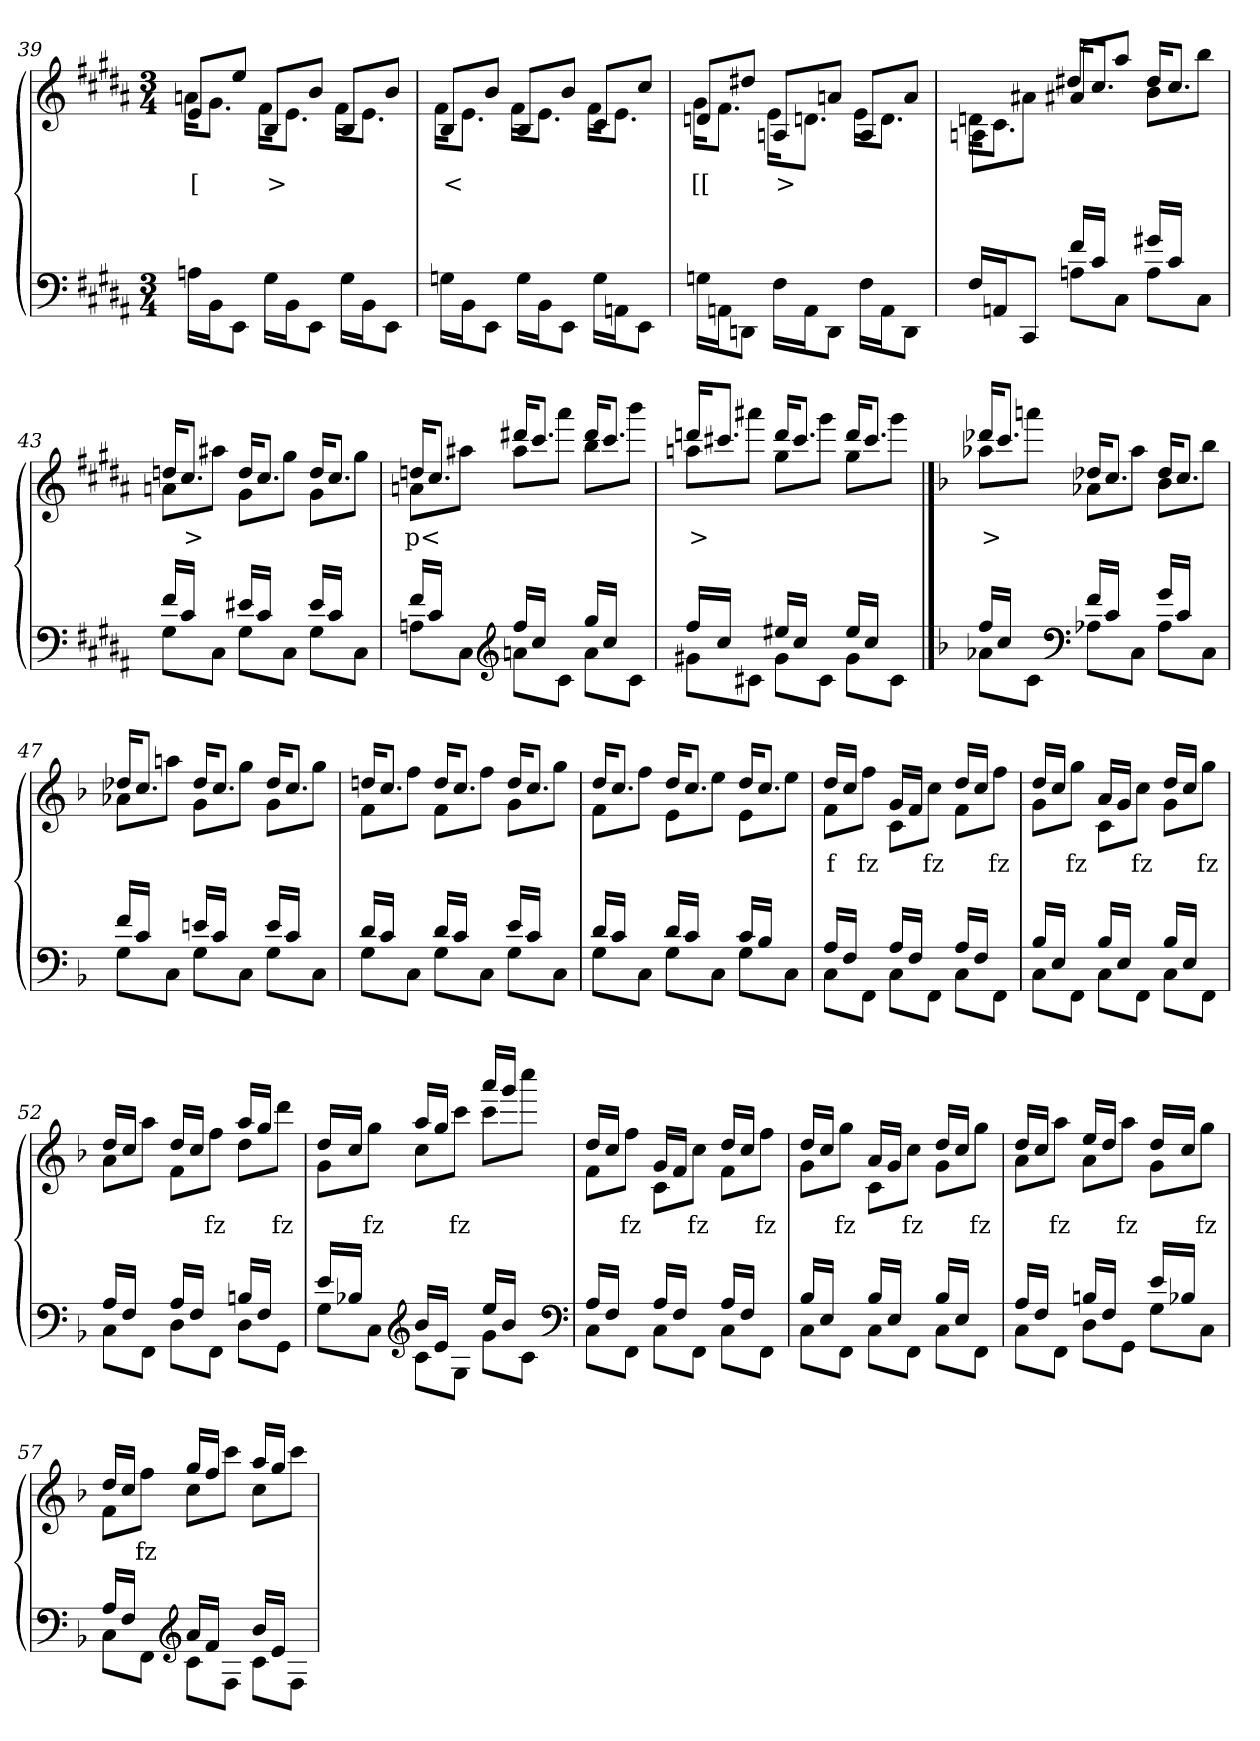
**kern	**kern	**text
*part2	*part1	*part1
*staff2	*staff1	*staff1
*clefF4	*clefG2	*
*k[f#c#g#d#a#]	*k[f#c#g#d#a#]	*
*M3/4	*M3/4	*
=39	=39	=39
*	*^	*
16An\LL	8eL	16anKL	[
16BBJ	.	8.g#J	.
8EEJ	8eeJ	.	.
16G#\LL	8BL	16f#KL	>
16BBJ	.	8.eJ	.
8EEJ	8bJ	.	.
16G#\LL	8BL	16f#KL	.
16BBJ	.	8.eJ	.
8EEJ	8bJ	.	.
=40	=40	=40	=40
16Gn\LL	8BL	16f#KL	<
16BBJ	.	8.eJ	.
8EEJ	8bJ	.	.
16G\LL	8BL	16f#KL	.
16BBJ	.	8.eJ	.
8EEJ	8bJ	.	.
16G\LL	8c#L	16f#KL	.
16AAnJ	.	8.eJ	.
8EEJ	8cc#J	.	.
=41	=41	=41	=41
16Gn\LL	8dnL	16g#KL	[[
16AAnJ	.	8.f#J	.
8DDnJ	8dd#XJ	.	.
16F#\LL	8AnL	16eKL	>
16AAJ	.	8.dnJ	.
8DDJ	8anJ	.	.
16F#\LL	8AL	16eKL	.
16AAJ	.	8.dJ	.
8DDJ	8aJ	.	.
=42	=42	=42	=42
*^	*	*	*
4ryy	16F#LL	16dn\KL	8AnL	.
.	16AAnJ	8.c#J	.	.
.	8CC#J	.	8a#XJ	.
16f#LL	8AnL	8a#X/L	16dd#X/KL	.
16c#JJ	.	.	8.cc#J	.
8ryy	8C#J	8aa#\J	.	.
16g#XLL	8AL	8bL	16dd#KL	.
16c#JJ	.	.	8.cc#/J	.
8ryy	8C#J	8bb\J	.	.
=43	=43	=43	=43	=43
16f#LL	8G#L	8an\L	16ddn/KL	.
16c#JJ	.	.	8.cc#J	>
8ryy	8C#J	8aa#XJ	.	.
16e#XLL	8G#L	8g#\L	16dd/KL	.
16c#JJ	.	.	8.cc#J	.
8ryy	8C#J	8gg#J	.	.
16e#LL	8G#L	8g#\L	16dd/KL	.
16c#JJ	.	.	8.cc#J	.
8ryy	8C#J	8gg#J	.	.
=44	=44	=44	=44	=44
16f#LL	8AnL	8an\L	16ddn/KL	p<
16c#JJ	.	.	8.cc#J	.
8ryy	8C#J	8aa#XJ	.	.
*clefG2	*	*	*	*
16ff#LL	8anL	8aa#\L	16ddd#X/KL	.
16cc#JJ	.	.	8.ccc#J	.
8ryy	8c#J	8aaa#J	.	.
16gg#LL	8aL	8bb\L	16ddd#/KL	.
16cc#JJ	.	.	8.ccc#J	.
8ryy	8c#J	8bbbJ	.	.
=45	=45	=45	=45	=45
16ff#LL	8g#XL	8aan\L	16dddn/KL	>
16cc#JJ	.	.	8.ccc#XJ	.
8ryy	8c#XJ	8aaa#XJ	.	.
16ee#XLL	8g#L	8gg#\L	16ddd/KL	.
16cc#JJ	.	.	8.ccc#J	.
8ryy	8c#J	8ggg#J	.	.
16ee#LL	8g#L	8gg#\L	16ddd/KL	.
16cc#JJ	.	.	8.ccc#J	.
8ryy	8c#J	8ggg#J	.	.
*k[]	*	*k[]	*	*
==46	==46	==46	==46	==46
*k[b-]	*	*k[b-]	*	*
16ffLL	8a-XL	8aa-X\L	16ddd-X/KL	>
16ccJJ	.	.	8.cccJ	.
8ryy	8cJ	8aaanJ	.	.
*clefF4	*	*	*	*
16fLL	8A-L	8a-X\L	16dd-/KL	.
16cJJ	.	.	8.ccJ	.
8ryy	8CJ	8aa-J	.	.
16gLL	8A-L	8b-\L	16dd-/KL	.
16cJJ	.	.	8.ccJ	.
8ryy	8CJ	8bb-J	.	.
=47	=47	=47	=47	=47
16fLL	8GL	8a-X\L	16dd-X/KL	.
16cJJ	.	.	8.ccJ	.
8ryy	8CJ	8aanJ	.	.
16enLL	8GL	8g\L	16dd-/KL	.
16cJJ	.	.	8.ccJ	.
8ryy	8CJ	8ggJ	.	.
16eLL	8GL	8g\L	16dd-/KL	.
16cJJ	.	.	8.ccJ	.
8ryy	8CJ	8ggJ	.	.
=48	=48	=48	=48	=48
16dLL	8GL	16ddnKL	8fL	.
16cJJ	.	8.ccJ	.	.
8ryy	8CJ	.	8ffJ	.
16dLL	8GL	16ddKL	8fL	.
16cJJ	.	8.ccJ	.	.
8ryy	8CJ	.	8ffJ	.
16eLL	8GL	16ddKL	8gL	.
16cJJ	.	8.ccJ	.	.
8ryy	8CJ	.	8ggJ	.
=49	=49	=49	=49	=49
16dLL	8GL	16ddKL	8fL	.
16cJJ	.	8.ccJ	.	.
8ryy	8CJ	.	8ffJ	.
16dLL	8GL	16ddKL	8eL	.
16cJJ	.	8.ccJ	.	.
8ryy	8CJ	.	8eeJ	.
16cLL	8GL	16ddKL	8eL	.
16B-JJ	.	8.ccJ	.	.
8ryy	8CJ	.	8eeJ	.
=50	=50	=50	=50	=50
16ALL	8CL	16ddLL	8fL	f
16FJJ	.	16ccJJ	.	.
8ryy	8FFJ	8ryy	8ffJ	fz
16ALL	8CL	16gLL	8cL	.
16FJJ	.	16fJJ	.	.
8ryy	8FFJ	8ryy	8ccJ	fz
16ALL	8CL	16ddLL	8fL	.
16FJJ	.	16ccJJ	.	.
8ryy	8FFJ	8ryy	8ffJ	fz
=51	=51	=51	=51	=51
16B-LL	8CL	16ddLL	8gL	.
16EJJ	.	16ccJJ	.	.
8ryy	8FFJ	8ryy	8ggJ	fz
16B-LL	8CL	16aLL	8cL	.
16EJJ	.	16gJJ	.	.
8ryy	8FFJ	8ryy	8ccJ	fz
16B-LL	8CL	16ddLL	8gL	.
16EJJ	.	16ccJJ	.	.
8ryy	8FFJ	8ryy	8ggJ	fz
=52	=52	=52	=52	=52
16ALL	8CL	16ddLL	8aL	.
16FJJ	.	16ccJJ	.	.
8ryy	8FFJ	8ryy	8aaJ	.
16ALL	8DL	16ddLL	8fL	.
16FJJ	.	16ccJJ	.	.
8ryy	8FFJ	8ryy	8ffJ	fz
16BnLL	8DL	16aaLL	8ddL	.
16FJJ	.	16ggJJ	.	.
8ryy	8GGJ	8ryy	8dddJ	fz
=53	=53	=53	=53	=53
16eLL	8GL	16ddLL	8gL	.
16B-XJJ	.	16ccJJ	.	.
8ryy	8CJ	8ryy	8ggJ	fz
*clefG2	*	*	*	*
16b-LL	8cL	16aaLL	8ccL	.
16eJJ	.	16ggJJ	.	.
8ryy	8GJ	8ryy	8cccJ	fz
16eeLL	8gL	16aaaLL	8cccL	.
16b-JJ	.	16gggJJ	.	.
8ryy	8cJ	8ryy	8ccccJ	.
*clefF4	*	*	*	*
=54	=54	=54	=54	=54
16ALL	8CL	16ddLL	8fL	.
16FJJ	.	16ccJJ	.	.
8ryy	8FFJ	8ryy	8ffJ	fz
16ALL	8CL	16gLL	8cL	.
16FJJ	.	16fJJ	.	.
8ryy	8FFJ	8ryy	8ccJ	fz
16ALL	8CL	16ddLL	8fL	.
16FJJ	.	16ccJJ	.	.
8ryy	8FFJ	8ryy	8ffJ	fz
=55	=55	=55	=55	=55
16B-LL	8CL	16ddLL	8gL	.
16EJJ	.	16ccJJ	.	.
8ryy	8FFJ	8ryy	8ggJ	fz
16B-LL	8CL	16aLL	8cL	.
16EJJ	.	16gJJ	.	.
8ryy	8FFJ	8ryy	8ccJ	fz
16B-LL	8CL	16ddLL	8gL	.
16EJJ	.	16ccJJ	.	.
8ryy	8FFJ	8ryy	8ggJ	fz
=56	=56	=56	=56	=56
16ALL	8CL	16ddLL	8aL	.
16FJJ	.	16ccJJ	.	.
8ryy	8FFJ	8ryy	8aaJ	fz
16BnLL	8DL	16eeLL	8aL	.
16FJJ	.	16ddJJ	.	.
8ryy	8GGJ	8ryy	8aaJ	fz
16eLL	8GL	16ddLL	8gL	.
16B-XJJ	.	16ccJJ	.	.
8ryy	8CJ	8ryy	8ggJ	fz
=57	=57	=57	=57	=57
16ALL	8CL	16ddLL	8fL	.
16FJJ	.	16ccJJ	.	.
8ryy	8FFJ	8ryy	8ffJ	fz
*clefG2	*	*	*	*
16aLL	8cL	16ggLL	8ccL	.
16fJJ	.	16ffJJ	.	.
8ryy	8FJ	8ryy	8cccJ	.
16b-LL	8cL	16aaLL	8ccL	.
16eJJ	.	16ggJJ	.	.
8ryy	8FJ	8ryy	8cccJ	.
*v	*v	*	*	*
*	*v	*v	*
=	=	=
*-	*-	*-
